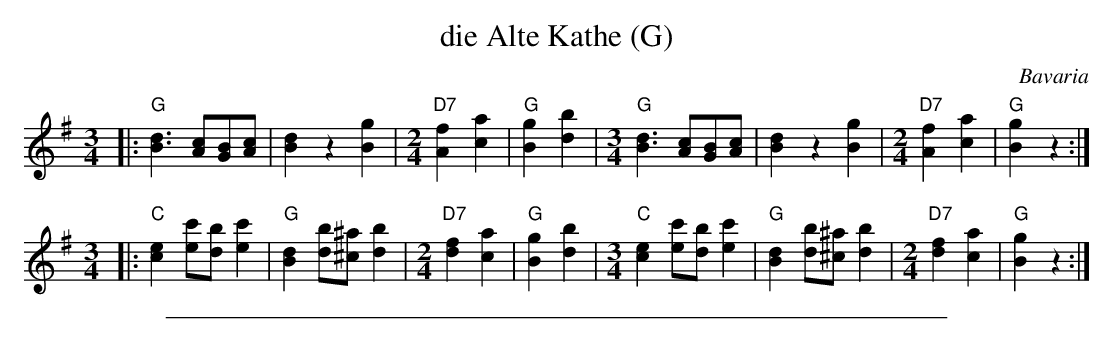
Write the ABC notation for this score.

X:1
T: die Alte Kathe (G)
O:Bavaria
M:3/4
K:G
|:      "G"[d3B3] [cA][BG][cA] | [d2B2] z2 [g2B2] |[M:2/4]"D7"[f2A2] [a2c2] | "G"[g2B2] [b2d2] \
|[M:3/4]"G"[d3B3] [cA][BG][cA] | [d2B2] z2 [g2B2] |[M:2/4]"D7"[f2A2] [a2c2] | "G"[g2B2] z2 :|
M:3/4
|:      "C"[e2c2] [c'e][bd] [c'2e2] | "G"[d2B2] [bd][^a^c] [b2d2] |[M:2/4]"D7"[f2d2] [a2c2] | "G"[g2B2] [b2d2] \
|[M:3/4]"C"[e2c2] [c'e][bd] [c'2e2] | "G"[d2B2] [bd][^a^c] [b2d2] |[M:2/4]"D7"[f2d2] [a2c2] | "G"[g2B2] z2 :|
